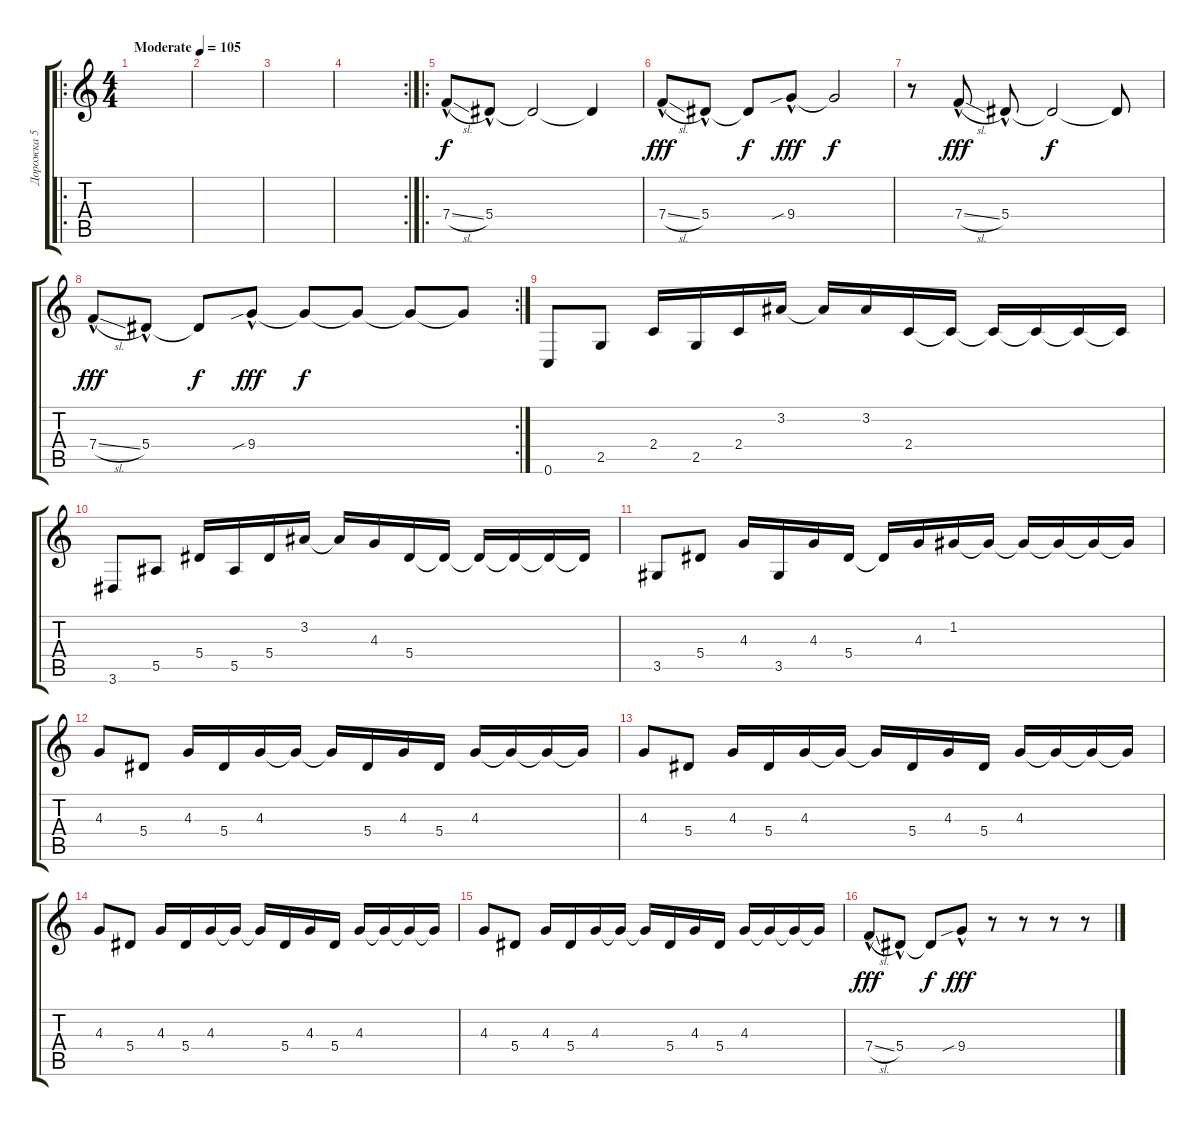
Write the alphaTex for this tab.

\track ("Дорожка 5" "Дорожка 5") {instrument distortionguitar}
\staff {score tabs}
\tuning (C4 G3 Eb3 Bb2 F2 C2) {hide}
\ro
\ts (4 4)
\tempo (105 "Moderate")
\clef g2
\ks c
|
|
|
\rc 2
|
\ro
7.4{sl hac}.8 5.4{hac}.8 5.4{t}.2{dy f} 5.4{t}.4 |
7.4{sl hac}.8{dy fff} 5.4{hac}.8 5.4{t}.8{dy f} 9.4{sib hac}.8{dy fff} 9.4{t}.2{dy f} |
r.8 7.4{sl hac}.8{dy fff} 5.4{hac}.8 5.4{t}.2{dy f} 5.4{t}.8 |
\rc 2
7.4{sl hac}.8{dy fff} 5.4{hac}.8 5.4{t}.8{dy f} 9.4{sib hac}.8{dy fff} 9.4{t}.8{dy f} 9.4{t}.8 9.4{t}.8 9.4{t}.8 |
0.6.8 2.5.8 2.4.16 2.5.16 2.4.16 3.2.16 3.2{t}.16 3.2.16 2.4.16 2.4{t}.16 2.4{t}.16 2.4{t}.16 2.4{t}.16 2.4{t}.16 |
3.6.8 5.5.8 5.4.16 5.5.16 5.4.16 3.2.16 3.2{t}.16 4.3.16 5.4.16 5.4{t}.16 5.4{t}.16 5.4{t}.16 5.4{t}.16 5.4{t}.16 |
3.5.8 5.4.8 4.3.16 3.5.16 4.3.16 5.4.16 5.4{t}.16 4.3.16 1.2.16 1.2{t}.16 1.2{t}.16 1.2{t}.16 1.2{t}.16 1.2{t}.16 |
4.3.8 5.4.8 4.3.16 5.4.16 4.3.16 4.3{t}.16 4.3{t}.16 5.4.16 4.3.16 5.4.16 4.3.16 4.3{t}.16 4.3{t}.16 4.3{t}.16 |
4.3.8 5.4.8 4.3.16 5.4.16 4.3.16 4.3{t}.16 4.3{t}.16 5.4.16 4.3.16 5.4.16 4.3.16 4.3{t}.16 4.3{t}.16 4.3{t}.16 |
4.3.8 5.4.8 4.3.16 5.4.16 4.3.16 4.3{t}.16 4.3{t}.16 5.4.16 4.3.16 5.4.16 4.3.16 4.3{t}.16 4.3{t}.16 4.3{t}.16 |
4.3.8 5.4.8 4.3.16 5.4.16 4.3.16 4.3{t}.16 4.3{t}.16 5.4.16 4.3.16 5.4.16 4.3.16 4.3{t}.16 4.3{t}.16 4.3{t}.16 |
7.4{sl hac}.8{dy fff} 5.4{hac}.8 5.4{t}.8{dy f} 9.4{sib hac}.8{dy fff} r.8 r.8 r.8 r.8
